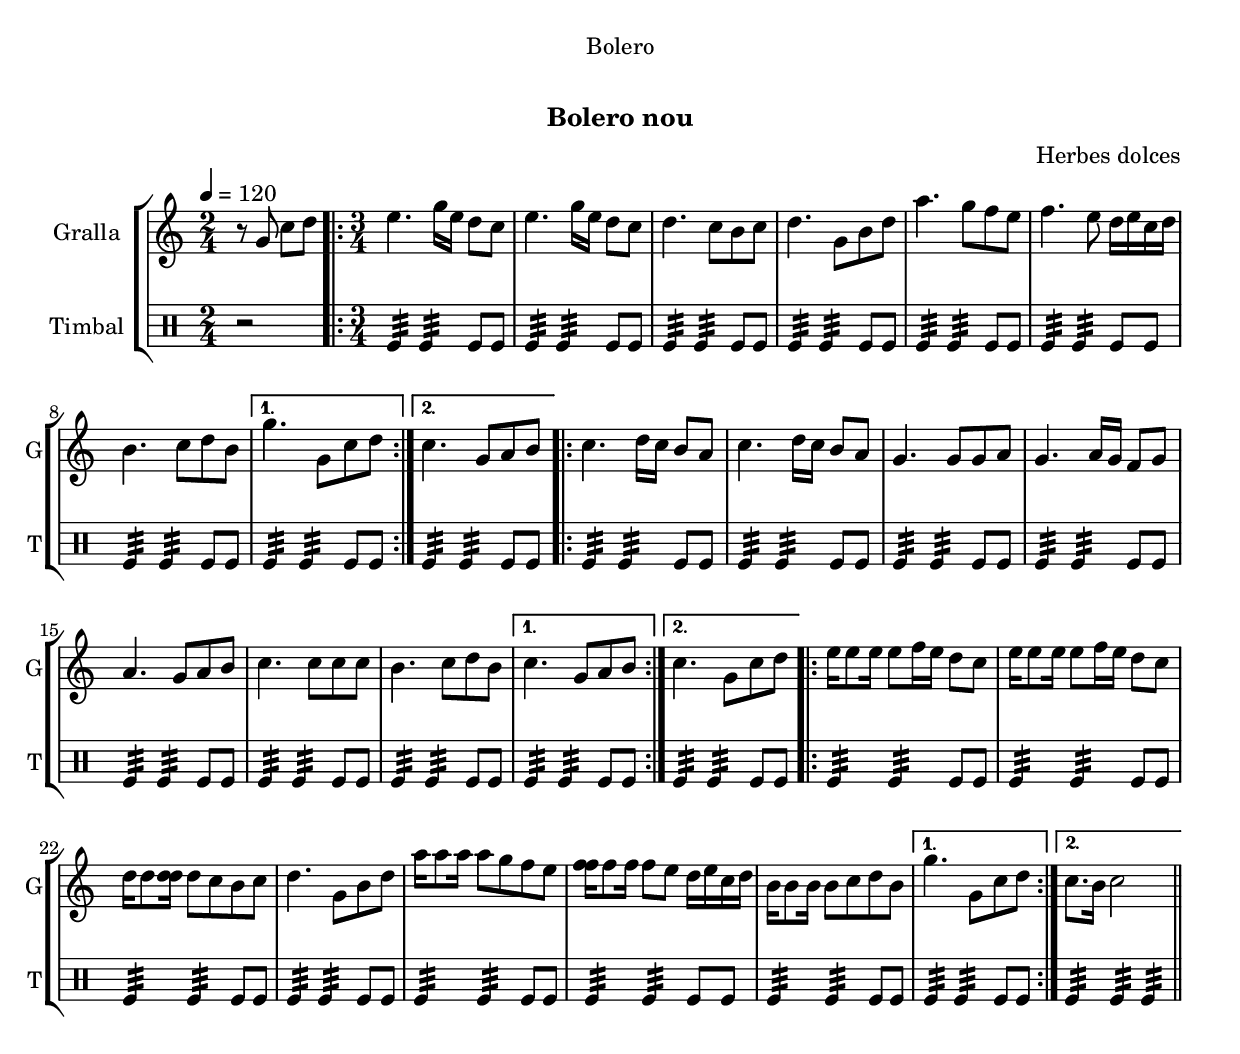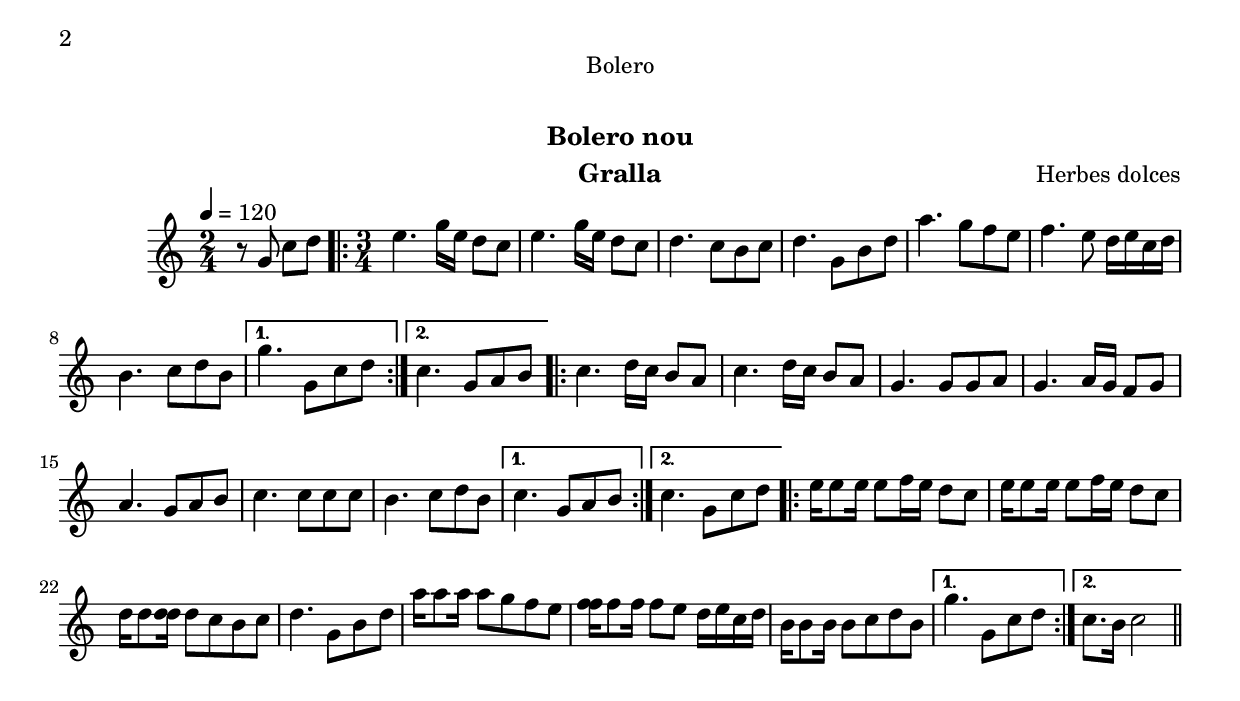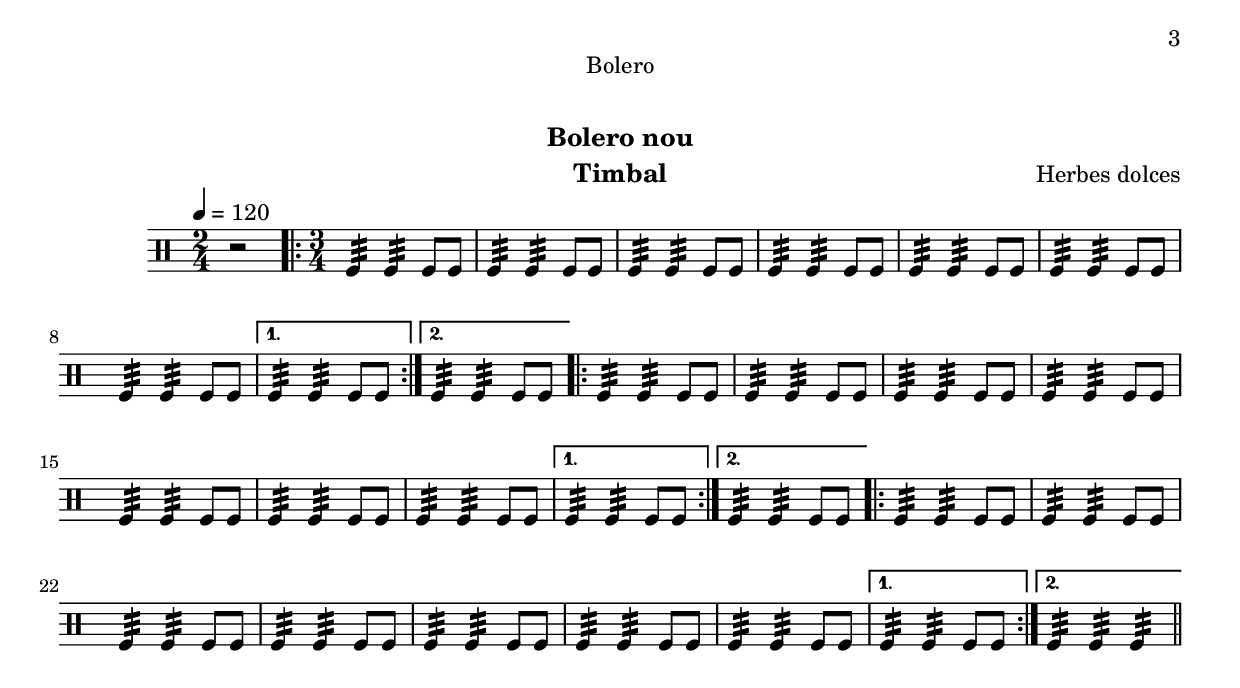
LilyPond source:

\version "2.22.1"

\header {
  dedication="Bolero"
  title="  "
  subtitle="Bolero nou"
  subsubtitle=""
  poet=""
  meter=""
  piece=""
  composer="Herbes dolces"
  arranger=""
  opus=""
  instrument=""
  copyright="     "
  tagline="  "
}

liniaroAa =
\relative g'
{
  \tempo 4=120
  \clef treble
  \key c \major
  \time 2/4
  r8 g c d  |
  \time 3/4   \repeat volta 2 { e4. g16 e d8 c  |
  e4. g16 e d8 c  |
  d4. c8 b c  |
  %05
  d4. g,8 b d  |
  a'4. g8 f e  |
  f4. e8 d16 e c d  |
  b4. c8 d b }
  \alternative { { g'4. g,8 c d }
  %10
  { c4. g8 a b } }
  \repeat volta 2 { c4. d16 c b8 a  |
  c4. d16 c b8 a  |
  g4. g8 g a  |
  g4. a16 g f8 g  |
  %15
  a4. g8 a b  |
  c4. c8 c c  |
  b4. c8 d b }
  \alternative { { c4. g8 a b }
  { c4. g8 c d } }
  %20
  \repeat volta 2 { e16 e8 e16 e8 f16 e d8 c  |
  e16 e8 e16 e8 f16 e d8 c  |
  d16 d8 <d d>16 d8 c b c  |
  d4. g,8 b d  |
  a'16 a8 a16 a8 g f e  |
  %25
  <f f>16 f8 f16 f8 e d16 e c d  |
  b16 b8 b16 b8 c d b }
  \alternative { { g'4. g,8 c d }
  { c8. b16 c2 } } \bar "||"
}

liniaroAb =
\drummode
{
  \tempo 4=120
  \time 2/4
  r2  |
  \time 3/4   \repeat volta 2 { tomfl4:32 tomfl:32 tomfl8 tomfl  |
  tomfl4:32 tomfl:32 tomfl8 tomfl  |
  tomfl4:32 tomfl:32 tomfl8 tomfl  |
  %05
  tomfl4:32 tomfl:32 tomfl8 tomfl  |
  tomfl4:32 tomfl:32 tomfl8 tomfl  |
  tomfl4:32 tomfl:32 tomfl8 tomfl  |
  tomfl4:32 tomfl:32 tomfl8 tomfl }
  \alternative { { tomfl4:32 tomfl:32 tomfl8 tomfl }
  %10
  { tomfl4:32 tomfl:32 tomfl8 tomfl } }
  \repeat volta 2 { tomfl4:32 tomfl:32 tomfl8 tomfl  |
  tomfl4:32 tomfl:32 tomfl8 tomfl  |
  tomfl4:32 tomfl:32 tomfl8 tomfl  |
  tomfl4:32 tomfl:32 tomfl8 tomfl  |
  %15
  tomfl4:32 tomfl:32 tomfl8 tomfl  |
  tomfl4:32 tomfl:32 tomfl8 tomfl  |
  tomfl4:32 tomfl:32 tomfl8 tomfl }
  \alternative { { tomfl4:32 tomfl:32 tomfl8 tomfl }
  { tomfl4:32 tomfl:32 tomfl8 tomfl } }
  %20
  \repeat volta 2 { tomfl4:32 tomfl:32 tomfl8 tomfl  |
  tomfl4:32 tomfl:32 tomfl8 tomfl  |
  tomfl4:32 tomfl:32 tomfl8 tomfl  |
  tomfl4:32 tomfl:32 tomfl8 tomfl  |
  tomfl4:32 tomfl:32 tomfl8 tomfl  |
  %25
  tomfl4:32 tomfl:32 tomfl8 tomfl  |
  tomfl4:32 tomfl:32 tomfl8 tomfl }
  \alternative { { tomfl4:32 tomfl:32 tomfl8 tomfl }
  { tomfl4:32 tomfl:32 tomfl:32 } } \bar "||"
}

\bookpart {
  \score {
    \new StaffGroup {
      \override Score.RehearsalMark #'self-alignment-X = #LEFT
      <<
        \new Staff \with {instrumentName = #"Gralla" shortInstrumentName = #"G"} \liniaroAa
        \new DrumStaff \with {instrumentName = #"Timbal" shortInstrumentName = #"T"} \liniaroAb
      >>
    }
    \layout {}
  }
  \score { \unfoldRepeats
    \new StaffGroup {
      \override Score.RehearsalMark #'self-alignment-X = #LEFT
      <<
        \new Staff \with {instrumentName = #"Gralla" shortInstrumentName = #"G"} \liniaroAa
        \new DrumStaff \with {instrumentName = #"Timbal" shortInstrumentName = #"T"} \liniaroAb
      >>
    }
    \midi {
      \set Staff.midiInstrument = "oboe"
      \set DrumStaff.midiInstrument = "drums"
    }
  }
}

\bookpart {
  \header {instrument="Gralla"}
  \score {
    \new StaffGroup {
      \override Score.RehearsalMark #'self-alignment-X = #LEFT
      <<
        \new Staff \liniaroAa
      >>
    }
    \layout {}
  }
  \score { \unfoldRepeats
    \new StaffGroup {
      \override Score.RehearsalMark #'self-alignment-X = #LEFT
      <<
        \new Staff \liniaroAa
      >>
    }
    \midi {
      \set Staff.midiInstrument = "oboe"
      \set DrumStaff.midiInstrument = "drums"
    }
  }
}

\bookpart {
  \header {instrument="Timbal"}
  \score {
    \new StaffGroup {
      \override Score.RehearsalMark #'self-alignment-X = #LEFT
      <<
        \new DrumStaff \liniaroAb
      >>
    }
    \layout {}
  }
  \score { \unfoldRepeats
    \new StaffGroup {
      \override Score.RehearsalMark #'self-alignment-X = #LEFT
      <<
        \new DrumStaff \liniaroAb
      >>
    }
    \midi {
      \set Staff.midiInstrument = "oboe"
      \set DrumStaff.midiInstrument = "drums"
    }
  }
}

